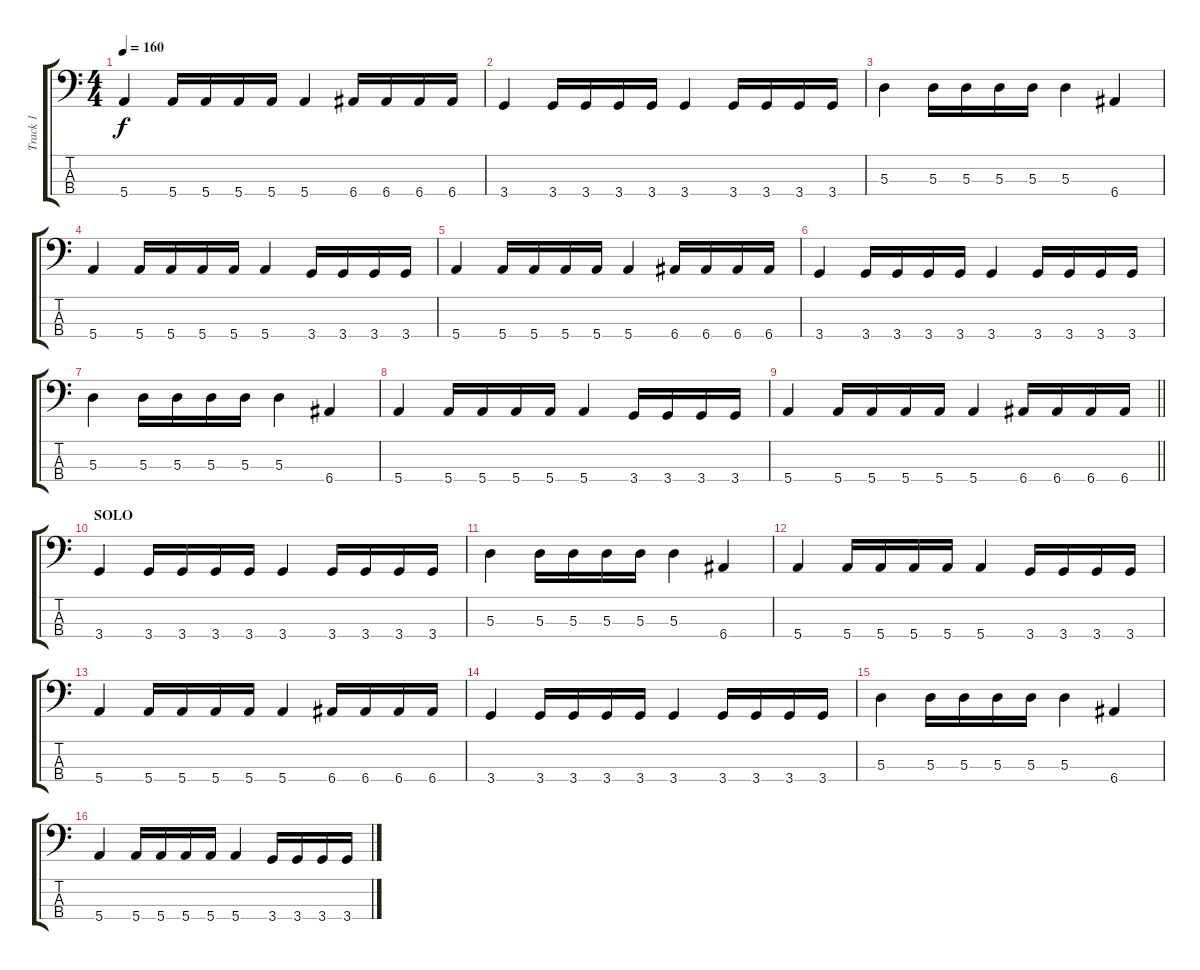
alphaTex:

\track ("Track 1" "Track 1") {instrument electricbasspick}
\staff {score tabs}
\tuning (G2 D2 A1 E1) {hide}
\ts (4 4)
\tempo 160
\clef f4
\ks c
5.4.4{dy f} 5.4.16 5.4.16 5.4.16 5.4.16 5.4.4 6.4.16 6.4.16 6.4.16 6.4.16 |
3.4.4 3.4.16 3.4.16 3.4.16 3.4.16 3.4.4 3.4.16 3.4.16 3.4.16 3.4.16 |
5.3.4 5.3.16 5.3.16 5.3.16 5.3.16 5.3.4 6.4.4 |
5.4.4 5.4.16 5.4.16 5.4.16 5.4.16 5.4.4 3.4.16 3.4.16 3.4.16 3.4.16 |
5.4.4 5.4.16 5.4.16 5.4.16 5.4.16 5.4.4 6.4.16 6.4.16 6.4.16 6.4.16 |
3.4.4 3.4.16 3.4.16 3.4.16 3.4.16 3.4.4 3.4.16 3.4.16 3.4.16 3.4.16 |
5.3.4 5.3.16 5.3.16 5.3.16 5.3.16 5.3.4 6.4.4 |
5.4.4 5.4.16 5.4.16 5.4.16 5.4.16 5.4.4 3.4.16 3.4.16 3.4.16 3.4.16 |
\barLineRight lightlight
5.4.4 5.4.16 5.4.16 5.4.16 5.4.16 5.4.4 6.4.16 6.4.16 6.4.16 6.4.16 |
\section ("" "SOLO")
3.4.4 3.4.16 3.4.16 3.4.16 3.4.16 3.4.4 3.4.16 3.4.16 3.4.16 3.4.16 |
5.3.4 5.3.16 5.3.16 5.3.16 5.3.16 5.3.4 6.4.4 |
5.4.4 5.4.16 5.4.16 5.4.16 5.4.16 5.4.4 3.4.16 3.4.16 3.4.16 3.4.16 |
5.4.4 5.4.16 5.4.16 5.4.16 5.4.16 5.4.4 6.4.16 6.4.16 6.4.16 6.4.16 |
3.4.4 3.4.16 3.4.16 3.4.16 3.4.16 3.4.4 3.4.16 3.4.16 3.4.16 3.4.16 |
5.3.4 5.3.16 5.3.16 5.3.16 5.3.16 5.3.4 6.4.4 |
5.4.4 5.4.16 5.4.16 5.4.16 5.4.16 5.4.4 3.4.16 3.4.16 3.4.16 3.4.16
